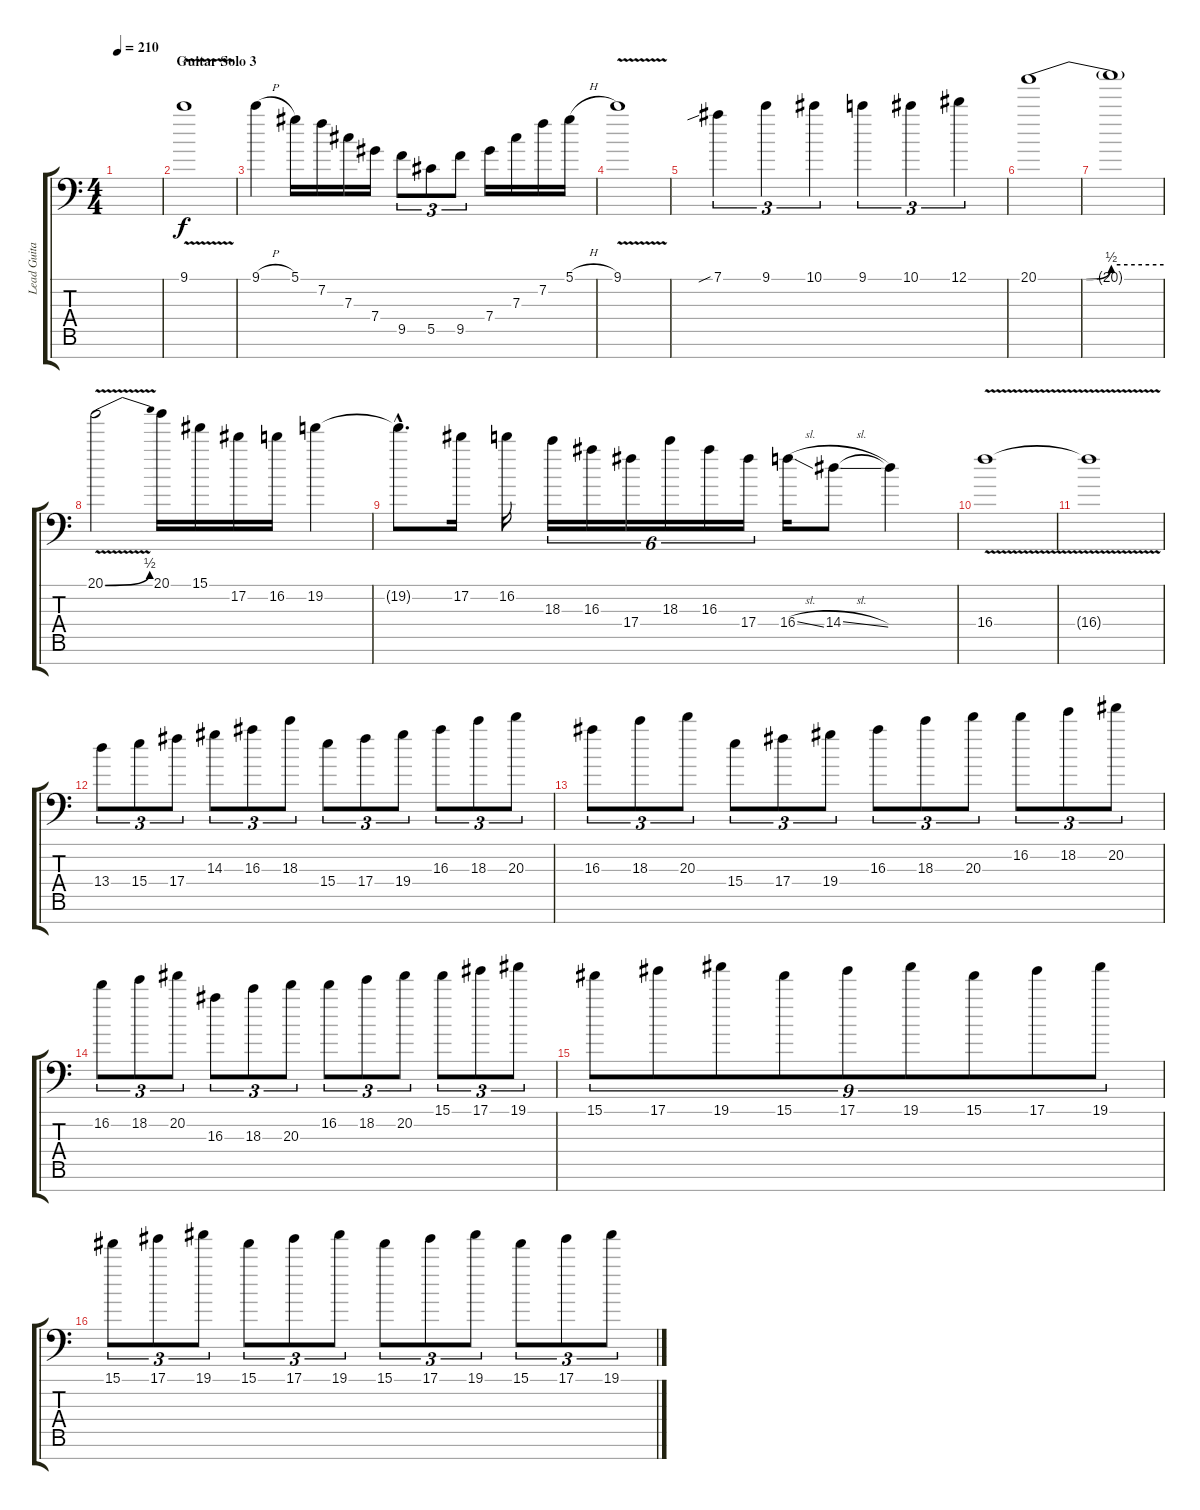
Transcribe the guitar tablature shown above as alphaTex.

\track ("Lead Guitar" "Lead Guita") {instrument distortionguitar}
\staff {score tabs}
\tuning (Eb4 Bb3 Gb3 Db3 Ab2 Eb2 Bb1) {hide}
\ts (4 4)
\tempo 210
\clef f4
\ks c
|
\section ("" "Guitar Solo 3")
9.1{v}.1 |
9.1{h}.4 5.1.16 7.2.16 7.3.16 7.4.16 9.5.8{tu (3 2)} 5.5.8{tu (3 2)} 9.5.8{tu (3 2)} 7.4.16 7.3.16 7.2.16 5.1{h}.16 |
9.1{v}.1 |
7.1{sib}.4{tu (3 2)} 9.1.4{tu (3 2)} 10.1.4{tu (3 2)} 9.1.4{tu (3 2)} 10.1.4{tu (3 2)} 12.1.4{tu (3 2)} |
20.1{be (custom 0 0 23 0 35 2 60 2)}.1 |
20.1{t}.1 |
20.1{be (bend 0 0 60 2) v}.2 20.1.16 15.1.16 17.2.16 16.2.16 19.2.4 |
19.2{hac t}.8{d} 17.2.16 16.2.16 18.3.16{tu (6 4)} 16.3.16{tu (6 4)} 17.4.16{tu (6 4)} 18.3.16{tu (6 4)} 16.3.16{tu (6 4)} 17.4.16{tu (6 4)} 16.4{sl}.16 14.4{sl}.8 14.4{t}.4 |
16.4{v}.1 |
16.4{t}.1 |
13.4.8{tu (3 2)} 15.4.8{tu (3 2)} 17.4.8{tu (3 2)} 14.3.8{tu (3 2)} 16.3.8{tu (3 2)} 18.3.8{tu (3 2)} 15.4.8{tu (3 2)} 17.4.8{tu (3 2)} 19.4.8{tu (3 2)} 16.3.8{tu (3 2)} 18.3.8{tu (3 2)} 20.3.8{tu (3 2)} |
16.3.8{tu (3 2)} 18.3.8{tu (3 2)} 20.3.8{tu (3 2)} 15.4.8{tu (3 2)} 17.4.8{tu (3 2)} 19.4.8{tu (3 2)} 16.3.8{tu (3 2)} 18.3.8{tu (3 2)} 20.3.8{tu (3 2)} 16.2.8{tu (3 2)} 18.2.8{tu (3 2)} 20.2.8{tu (3 2)} |
16.2.8{tu (3 2)} 18.2.8{tu (3 2)} 20.2.8{tu (3 2)} 16.3.8{tu (3 2)} 18.3.8{tu (3 2)} 20.3.8{tu (3 2)} 16.2.8{tu (3 2)} 18.2.8{tu (3 2)} 20.2.8{tu (3 2)} 15.1.8{tu (3 2)} 17.1.8{tu (3 2)} 19.1.8{tu (3 2)} |
15.1.8{tu (9 8)} 17.1.8{tu (9 8)} 19.1.8{tu (9 8)} 15.1.8{tu (9 8)} 17.1.8{tu (9 8)} 19.1.8{tu (9 8)} 15.1.8{tu (9 8)} 17.1.8{tu (9 8)} 19.1.8{tu (9 8)} |
15.1.8{tu (3 2)} 17.1.8{tu (3 2)} 19.1.8{tu (3 2)} 15.1.8{tu (3 2)} 17.1.8{tu (3 2)} 19.1.8{tu (3 2)} 15.1.8{tu (3 2)} 17.1.8{tu (3 2)} 19.1.8{tu (3 2)} 15.1.8{tu (3 2)} 17.1.8{tu (3 2)} 19.1.8{tu (3 2)}
